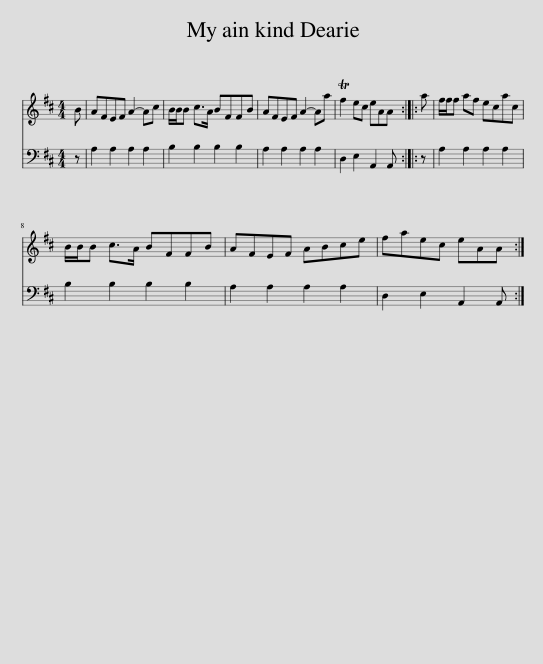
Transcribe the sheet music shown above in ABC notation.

X:1
%%score 1 2
L:1/8
M:4/4
I:linebreak $
K:D
V:1 treble
V:2 bass
V:1
 B | AFEF A2- Ac | B/B/B c>A BFFB | AFEF A2- Aa | Tf2 ec eAA :: %5
 a | f/f/f af ecac |$ B/B/B c>A BFFB | AFEF ABce | faec eAA :| %10
V:2
 z | A,2 A,2 A,2 A,2 | B,2 B,2 B,2 B,2 | A,2 A,2 A,2 A,2 | D,2 E,2 A,,2 A,, :: %5
 z | A,2 A,2 A,2 A,2 |$ B,2 B,2 B,2 B,2 | A,2 A,2 A,2 A,2 | D,2 E,2 A,,2 A,, :| %10
